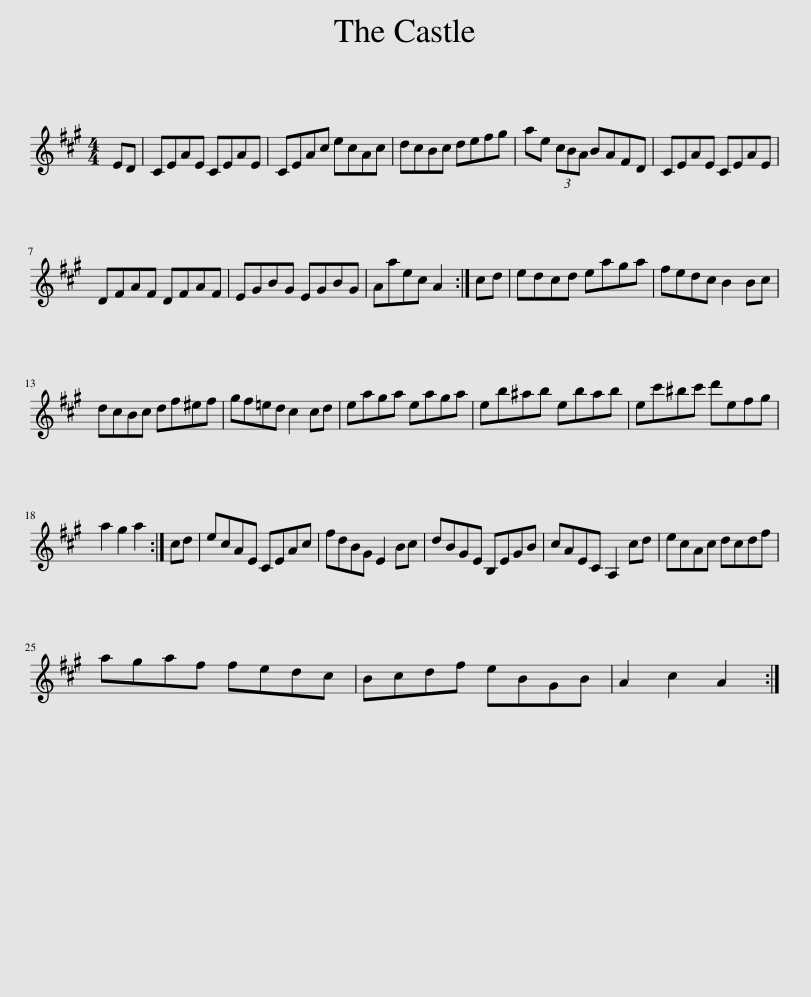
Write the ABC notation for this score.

X:1
L:1/8
M:4/4
I:linebreak $
K:A
V:1 treble
V:1
 ED | CEAE CEAE | CEAc ecAc | dcBc defg | ae (3cBA BAFD | %5
 CEAE CEAE |$ DFAF DFAF | EGBG EGBG | Aaec A2 :| cd | %10
 edcd eaga | fedc B2 Bc |$ dcBc df^ef | gf=ed c2 cd | eaga eaga | %15
 eb^ab ebab | ec'^bc' d'efg |$ a2 g2 a2 :| cd | ecAE CEAc | %20
 fdBG E2 Bc | dBGE B,EGB | cAEC A,2 cd | ecAc dcdf |$ agaf fedc | %25
 Bcdf eBGB | A2 c2 A2 :| %27
